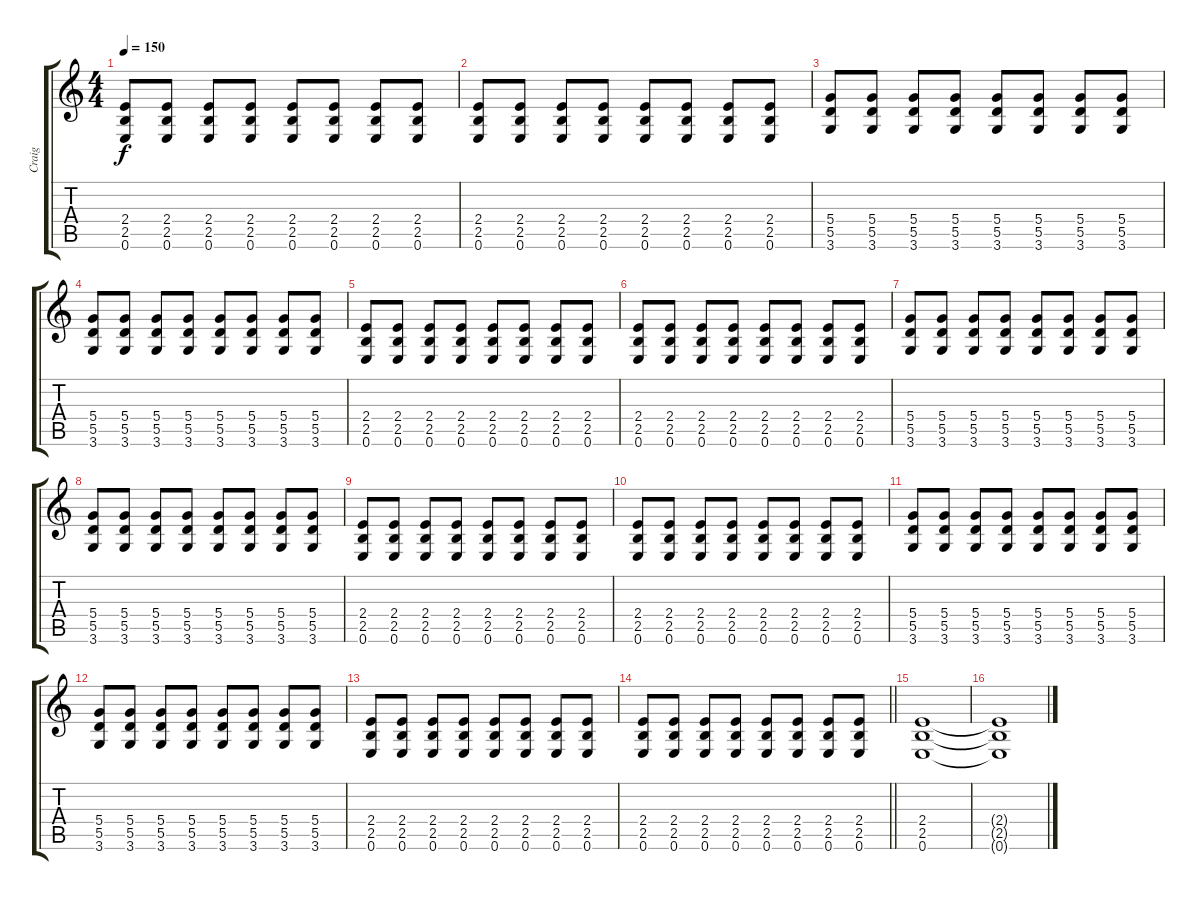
\track ("Craig" "Craig") {instrument distortionguitar}
\staff {score tabs}
\tuning (E4 B3 G3 D3 A2 E2) {hide}
\ts (4 4)
\tempo 150
\clef g2
\ks c
(2.4 2.5 0.6).8{dy f} (2.4 2.5 0.6).8 (2.4 2.5 0.6).8 (2.4 2.5 0.6).8 (2.4 2.5 0.6).8 (2.4 2.5 0.6).8 (2.4 2.5 0.6).8 (2.4 2.5 0.6).8 |
(2.4 2.5 0.6).8 (2.4 2.5 0.6).8 (2.4 2.5 0.6).8 (2.4 2.5 0.6).8 (2.4 2.5 0.6).8 (2.4 2.5 0.6).8 (2.4 2.5 0.6).8 (2.4 2.5 0.6).8 |
(5.4 5.5 3.6).8 (5.4 5.5 3.6).8 (5.4 5.5 3.6).8 (5.4 5.5 3.6).8 (5.4 5.5 3.6).8 (5.4 5.5 3.6).8 (5.4 5.5 3.6).8 (5.4 5.5 3.6).8 |
(5.4 5.5 3.6).8 (5.4 5.5 3.6).8 (5.4 5.5 3.6).8 (5.4 5.5 3.6).8 (5.4 5.5 3.6).8 (5.4 5.5 3.6).8 (5.4 5.5 3.6).8 (5.4 5.5 3.6).8 |
(2.4 2.5 0.6).8 (2.4 2.5 0.6).8 (2.4 2.5 0.6).8 (2.4 2.5 0.6).8 (2.4 2.5 0.6).8 (2.4 2.5 0.6).8 (2.4 2.5 0.6).8 (2.4 2.5 0.6).8 |
(2.4 2.5 0.6).8 (2.4 2.5 0.6).8 (2.4 2.5 0.6).8 (2.4 2.5 0.6).8 (2.4 2.5 0.6).8 (2.4 2.5 0.6).8 (2.4 2.5 0.6).8 (2.4 2.5 0.6).8 |
(5.4 5.5 3.6).8 (5.4 5.5 3.6).8 (5.4 5.5 3.6).8 (5.4 5.5 3.6).8 (5.4 5.5 3.6).8 (5.4 5.5 3.6).8 (5.4 5.5 3.6).8 (5.4 5.5 3.6).8 |
(5.4 5.5 3.6).8 (5.4 5.5 3.6).8 (5.4 5.5 3.6).8 (5.4 5.5 3.6).8 (5.4 5.5 3.6).8 (5.4 5.5 3.6).8 (5.4 5.5 3.6).8 (5.4 5.5 3.6).8 |
(2.4 2.5 0.6).8 (2.4 2.5 0.6).8 (2.4 2.5 0.6).8 (2.4 2.5 0.6).8 (2.4 2.5 0.6).8 (2.4 2.5 0.6).8 (2.4 2.5 0.6).8 (2.4 2.5 0.6).8 |
(2.4 2.5 0.6).8 (2.4 2.5 0.6).8 (2.4 2.5 0.6).8 (2.4 2.5 0.6).8 (2.4 2.5 0.6).8 (2.4 2.5 0.6).8 (2.4 2.5 0.6).8 (2.4 2.5 0.6).8 |
(5.4 5.5 3.6).8 (5.4 5.5 3.6).8 (5.4 5.5 3.6).8 (5.4 5.5 3.6).8 (5.4 5.5 3.6).8 (5.4 5.5 3.6).8 (5.4 5.5 3.6).8 (5.4 5.5 3.6).8 |
(5.4 5.5 3.6).8 (5.4 5.5 3.6).8 (5.4 5.5 3.6).8 (5.4 5.5 3.6).8 (5.4 5.5 3.6).8 (5.4 5.5 3.6).8 (5.4 5.5 3.6).8 (5.4 5.5 3.6).8 |
(2.4 2.5 0.6).8 (2.4 2.5 0.6).8 (2.4 2.5 0.6).8 (2.4 2.5 0.6).8 (2.4 2.5 0.6).8 (2.4 2.5 0.6).8 (2.4 2.5 0.6).8 (2.4 2.5 0.6).8 |
\barLineRight lightlight
(2.4 2.5 0.6).8 (2.4 2.5 0.6).8 (2.4 2.5 0.6).8 (2.4 2.5 0.6).8 (2.4 2.5 0.6).8 (2.4 2.5 0.6).8 (2.4 2.5 0.6).8 (2.4 2.5 0.6).8 |
(2.4 2.5 0.6).1 |
(2.4{t} 2.5{t} 0.6{t}).1
